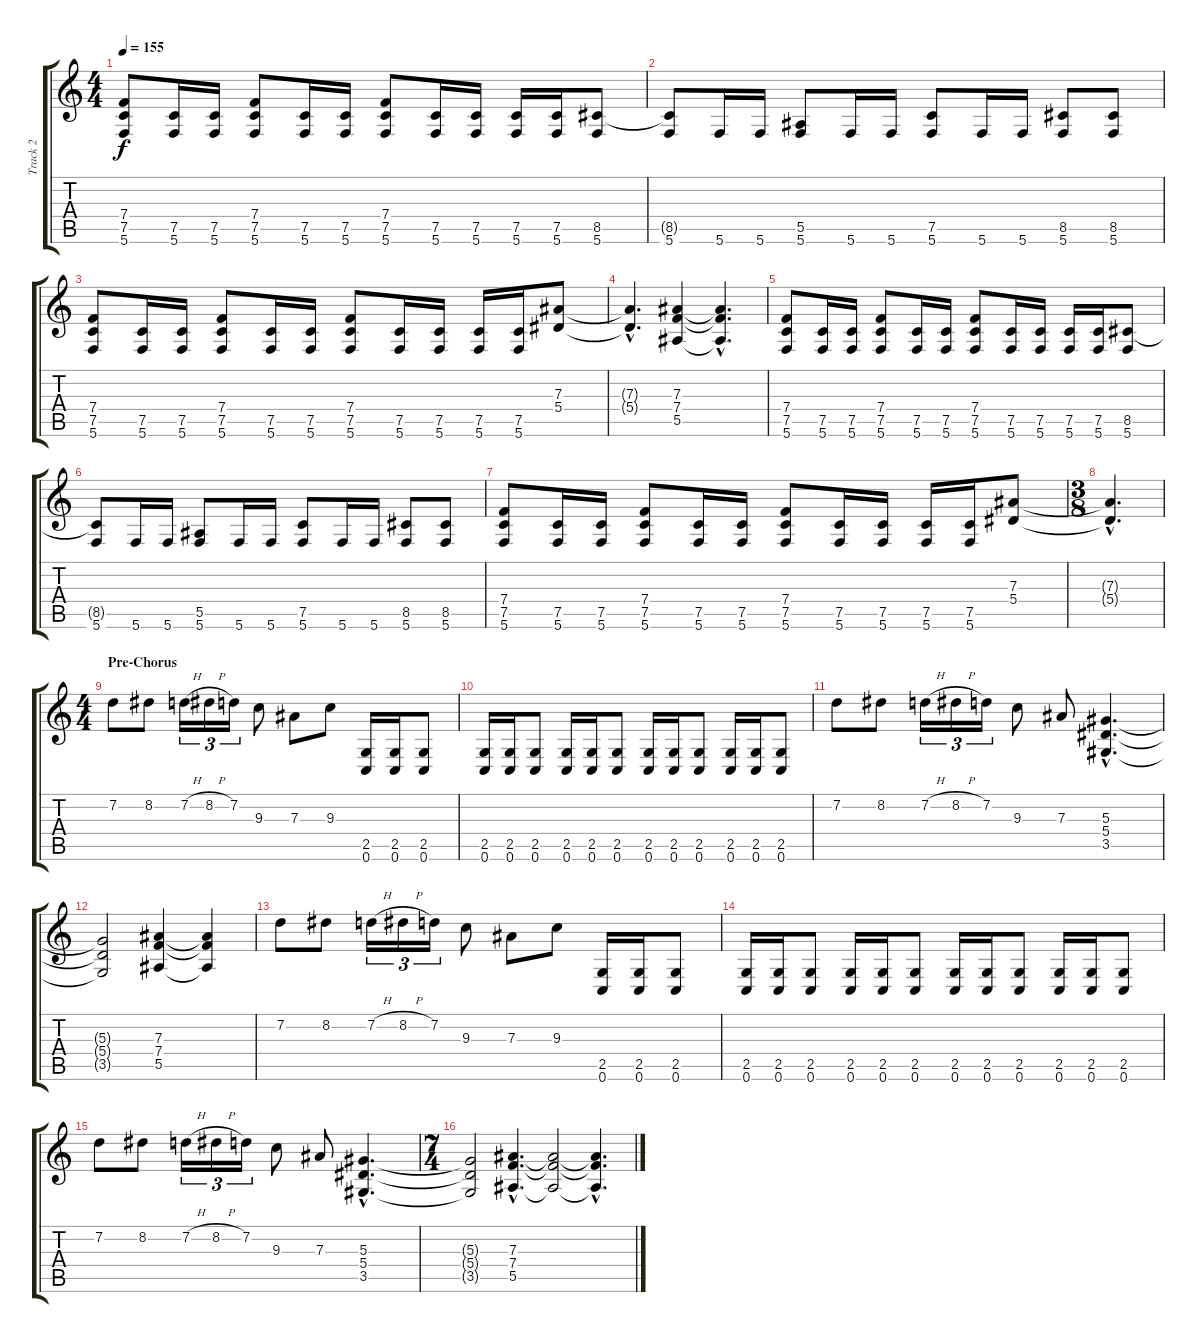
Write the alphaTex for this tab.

\track ("Track 2" "Track 2") {instrument distortionguitar}
\staff {score tabs}
\tuning (C4 G3 Eb3 Bb2 F2 C2) {hide}
\ts (4 4)
\tempo 155
\clef g2
\ks c
(7.4 7.5 5.6).8{dy f} (7.5 5.6).16 (7.5 5.6).16 (7.4 7.5 5.6).8 (7.5 5.6).16 (7.5 5.6).16 (7.4 7.5 5.6).8 (7.5 5.6).16 (7.5 5.6).16 (7.5 5.6).16 (7.5 5.6).16 (8.5 5.6).8 |
(8.5{t} 5.6).8 5.6.16 5.6.16 (5.5 5.6).8 5.6.16 5.6.16 (7.5 5.6).8 5.6.16 5.6.16 (8.5 5.6).8 (8.5 5.6).8 |
(7.4 7.5 5.6).8 (7.5 5.6).16 (7.5 5.6).16 (7.4 7.5 5.6).8 (7.5 5.6).16 (7.5 5.6).16 (7.4 7.5 5.6).8 (7.5 5.6).16 (7.5 5.6).16 (7.5 5.6).16 (7.5 5.6).16 (7.3 5.4).8 |
(7.3{hac t} 5.4{hac t}).4{d} (7.3 7.4 5.5).4 (7.3{hac t} 7.4{hac t} 5.5{hac t}).4{d} |
(7.4 7.5 5.6).8 (7.5 5.6).16 (7.5 5.6).16 (7.4 7.5 5.6).8 (7.5 5.6).16 (7.5 5.6).16 (7.4 7.5 5.6).8 (7.5 5.6).16 (7.5 5.6).16 (7.5 5.6).16 (7.5 5.6).16 (8.5 5.6).8 |
(8.5{t} 5.6).8 5.6.16 5.6.16 (5.5 5.6).8 5.6.16 5.6.16 (7.5 5.6).8 5.6.16 5.6.16 (8.5 5.6).8 (8.5 5.6).8 |
(7.4 7.5 5.6).8 (7.5 5.6).16 (7.5 5.6).16 (7.4 7.5 5.6).8 (7.5 5.6).16 (7.5 5.6).16 (7.4 7.5 5.6).8 (7.5 5.6).16 (7.5 5.6).16 (7.5 5.6).16 (7.5 5.6).16 (7.3 5.4).8 |
\ts (3 8)
(7.3{hac t} 5.4{t}).4{d} |
\ts (4 4)
\section ("" "Pre-Chorus")
7.2.8 8.2.8 7.2{h}.16{tu (3 2)} 8.2{h}.16{tu (3 2)} 7.2.16{tu (3 2)} 9.3.8 7.3.8 9.3.8 (2.5 0.6).16 (2.5 0.6).16 (2.5 0.6).8 |
(2.5 0.6).16 (2.5 0.6).16 (2.5 0.6).8 (2.5 0.6).16 (2.5 0.6).16 (2.5 0.6).8 (2.5 0.6).16 (2.5 0.6).16 (2.5 0.6).8 (2.5 0.6).16 (2.5 0.6).16 (2.5 0.6).8 |
7.2.8 8.2.8 7.2{h}.16{tu (3 2)} 8.2{h}.16{tu (3 2)} 7.2.16{tu (3 2)} 9.3.8 7.3.8 (5.3{hac} 5.4{hac} 3.5{hac}).4{d} |
(5.3{t} 5.4{t} 3.5{t}).2 (7.3 7.4 5.5).4 (7.3{t} 7.4{t} 5.5{t}).4 |
7.2.8 8.2.8 7.2{h}.16{tu (3 2)} 8.2{h}.16{tu (3 2)} 7.2.16{tu (3 2)} 9.3.8 7.3.8 9.3.8 (2.5 0.6).16 (2.5 0.6).16 (2.5 0.6).8 |
(2.5 0.6).16 (2.5 0.6).16 (2.5 0.6).8 (2.5 0.6).16 (2.5 0.6).16 (2.5 0.6).8 (2.5 0.6).16 (2.5 0.6).16 (2.5 0.6).8 (2.5 0.6).16 (2.5 0.6).16 (2.5 0.6).8 |
7.2.8 8.2.8 7.2{h}.16{tu (3 2)} 8.2{h}.16{tu (3 2)} 7.2.16{tu (3 2)} 9.3.8 7.3.8 (5.3{hac} 5.4{hac} 3.5{hac}).4{d} |
\ts (7 4)
(5.3{t} 5.4{t} 3.5{t}).2 (7.3{hac} 7.4{hac} 5.5{hac}).4{d} (7.3{t} 7.4{t} 5.5{t}).2 (7.3{hac t} 7.4{hac t} 5.5{hac t}).4{d}
